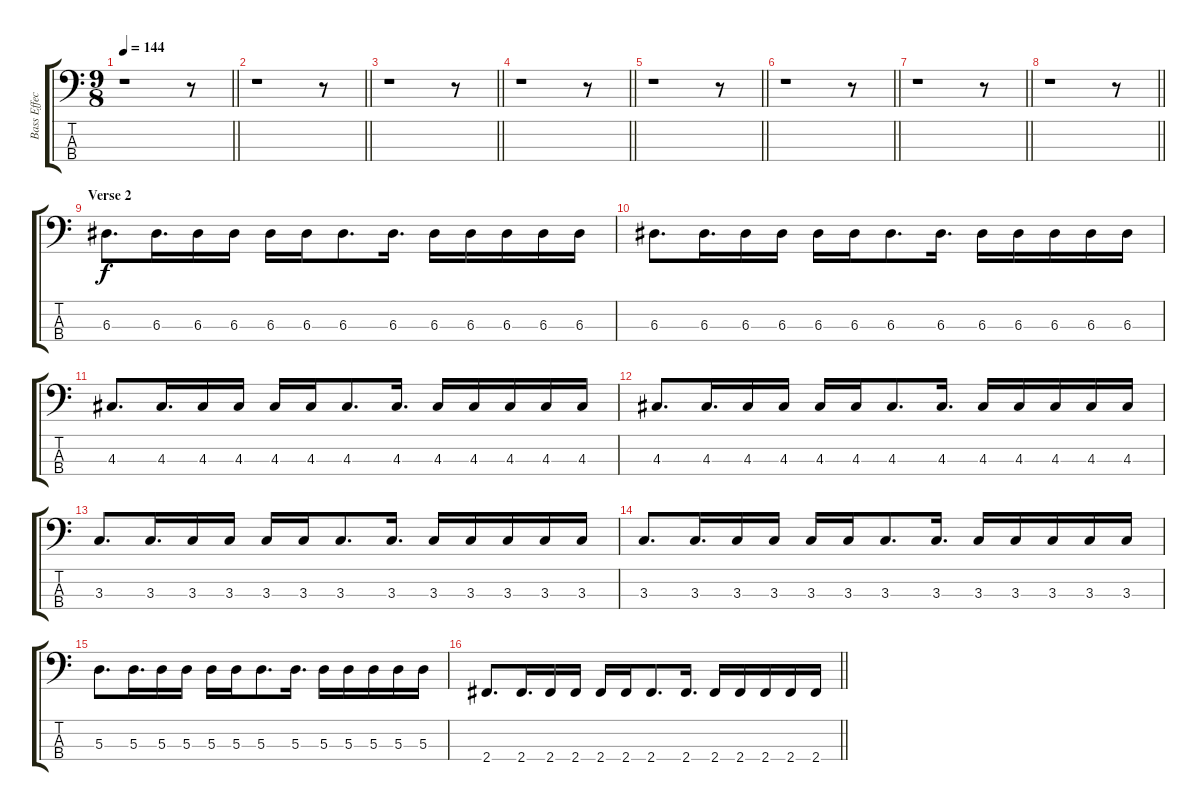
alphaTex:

\track ("Bass Effect (RSE)" "Bass Effec") {instrument overdrivenguitar}
\staff {score tabs}
\tuning (G2 D2 A1 E1) {hide}
\ts (9 8)
\tempo 144
\clef f4
\barLineRight lightlight
\ks c
r.1{dy f} r.8 |
\barLineRight lightlight
r.1 r.8 |
\barLineRight lightlight
r.1 r.8 |
\barLineRight lightlight
r.1 r.8 |
\barLineRight lightlight
r.1 r.8 |
\barLineRight lightlight
r.1 r.8 |
\barLineRight lightlight
r.1 r.8 |
\barLineRight lightlight
r.1 r.8 |
\section ("" "Verse 2")
6.3.8{d} 6.3.16{d} 6.3.16 6.3.16 6.3.16 6.3.16 6.3.8{d} 6.3.16{d} 6.3.16 6.3.16 6.3.16 6.3.16 6.3.16 |
6.3.8{d} 6.3.16{d} 6.3.16 6.3.16 6.3.16 6.3.16 6.3.8{d} 6.3.16{d} 6.3.16 6.3.16 6.3.16 6.3.16 6.3.16 |
4.3.8{d} 4.3.16{d} 4.3.16 4.3.16 4.3.16 4.3.16 4.3.8{d} 4.3.16{d} 4.3.16 4.3.16 4.3.16 4.3.16 4.3.16 |
4.3.8{d} 4.3.16{d} 4.3.16 4.3.16 4.3.16 4.3.16 4.3.8{d} 4.3.16{d} 4.3.16 4.3.16 4.3.16 4.3.16 4.3.16 |
3.3.8{d} 3.3.16{d} 3.3.16 3.3.16 3.3.16 3.3.16 3.3.8{d} 3.3.16{d} 3.3.16 3.3.16 3.3.16 3.3.16 3.3.16 |
3.3.8{d} 3.3.16{d} 3.3.16 3.3.16 3.3.16 3.3.16 3.3.8{d} 3.3.16{d} 3.3.16 3.3.16 3.3.16 3.3.16 3.3.16 |
5.3.8{d} 5.3.16{d} 5.3.16 5.3.16 5.3.16 5.3.16 5.3.8{d} 5.3.16{d} 5.3.16 5.3.16 5.3.16 5.3.16 5.3.16 |
\barLineRight lightlight
2.4.8{d} 2.4.16{d} 2.4.16 2.4.16 2.4.16 2.4.16 2.4.8{d} 2.4.16{d} 2.4.16 2.4.16 2.4.16 2.4.16 2.4.16
